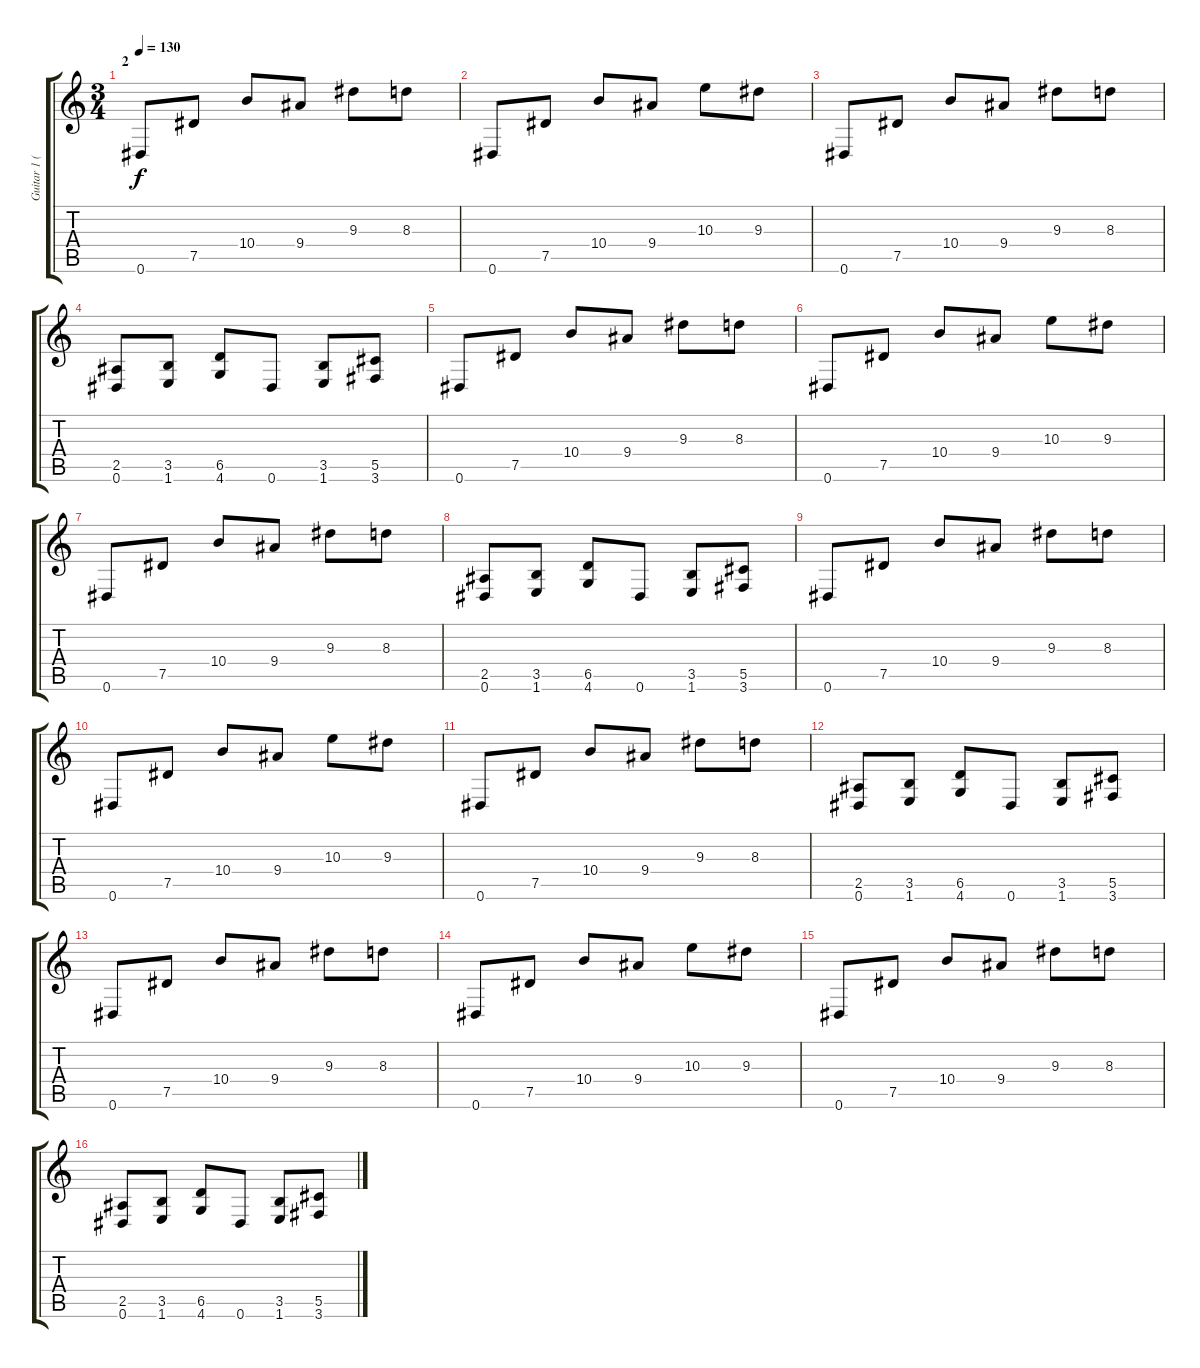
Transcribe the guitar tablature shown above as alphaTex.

\track ("Guitar 1 (tuned half step down)" "Guitar 1 (") {instrument distortionguitar}
\staff {score tabs}
\tuning (Eb4 Bb3 Gb3 Db3 Ab2 Eb2) {hide}
\ts (3 4)
\section ("" "2")
\tempo 130
\clef g2
\ks c
0.6.8{dy f volume 14 instrument distortionguitar} 7.5.8 10.4.8 9.4.8 9.3.8 8.3.8 |
0.6.8 7.5.8 10.4.8 9.4.8 10.3.8 9.3.8 |
0.6.8 7.5.8 10.4.8 9.4.8 9.3.8 8.3.8 |
(2.5 0.6).8 (3.5 1.6).8 (6.5 4.6).8 0.6.8 (3.5 1.6).8 (5.5 3.6).8 |
0.6.8 7.5.8 10.4.8 9.4.8 9.3.8 8.3.8 |
0.6.8 7.5.8 10.4.8 9.4.8 10.3.8 9.3.8 |
0.6.8 7.5.8 10.4.8 9.4.8 9.3.8 8.3.8 |
(2.5 0.6).8 (3.5 1.6).8 (6.5 4.6).8 0.6.8 (3.5 1.6).8 (5.5 3.6).8 |
0.6.8 7.5.8 10.4.8 9.4.8 9.3.8 8.3.8 |
0.6.8 7.5.8 10.4.8 9.4.8 10.3.8 9.3.8 |
0.6.8 7.5.8 10.4.8 9.4.8 9.3.8 8.3.8 |
(2.5 0.6).8 (3.5 1.6).8 (6.5 4.6).8 0.6.8 (3.5 1.6).8 (5.5 3.6).8 |
0.6.8 7.5.8 10.4.8 9.4.8 9.3.8 8.3.8 |
0.6.8 7.5.8 10.4.8 9.4.8 10.3.8 9.3.8 |
0.6.8 7.5.8 10.4.8 9.4.8 9.3.8 8.3.8 |
(2.5 0.6).8 (3.5 1.6).8 (6.5 4.6).8 0.6.8 (3.5 1.6).8 (5.5 3.6).8
